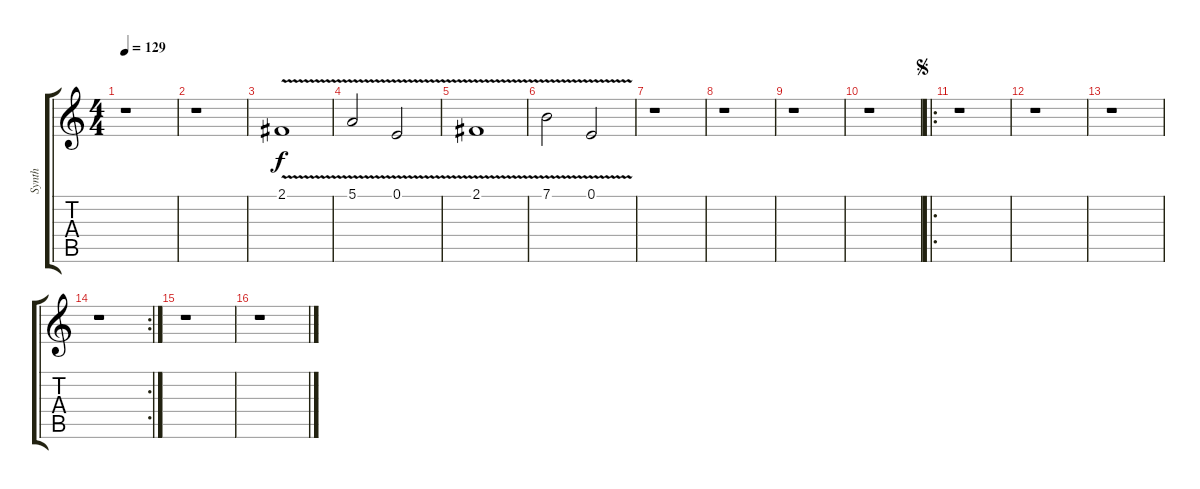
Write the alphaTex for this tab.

\track ("Synth" "Synth") {instrument synthvoice}
\staff {score tabs}
\tuning (E4 B3 G3 D3 A2 E2) {hide}
\ts (4 4)
\tempo 129
\clef g2
\ks c
r.1{dy f instrument synthvoice} |
r.1 |
2.1{v}.1 |
5.1{v}.2 0.1{v}.2 |
2.1{v}.1 |
7.1{v}.2 0.1{v}.2 |
r.1 |
r.1 |
r.1 |
r.1 |
\ro
\jump segno
r.1 |
r.1 |
r.1 |
\rc 2
r.1 |
r.1 |
r.1
